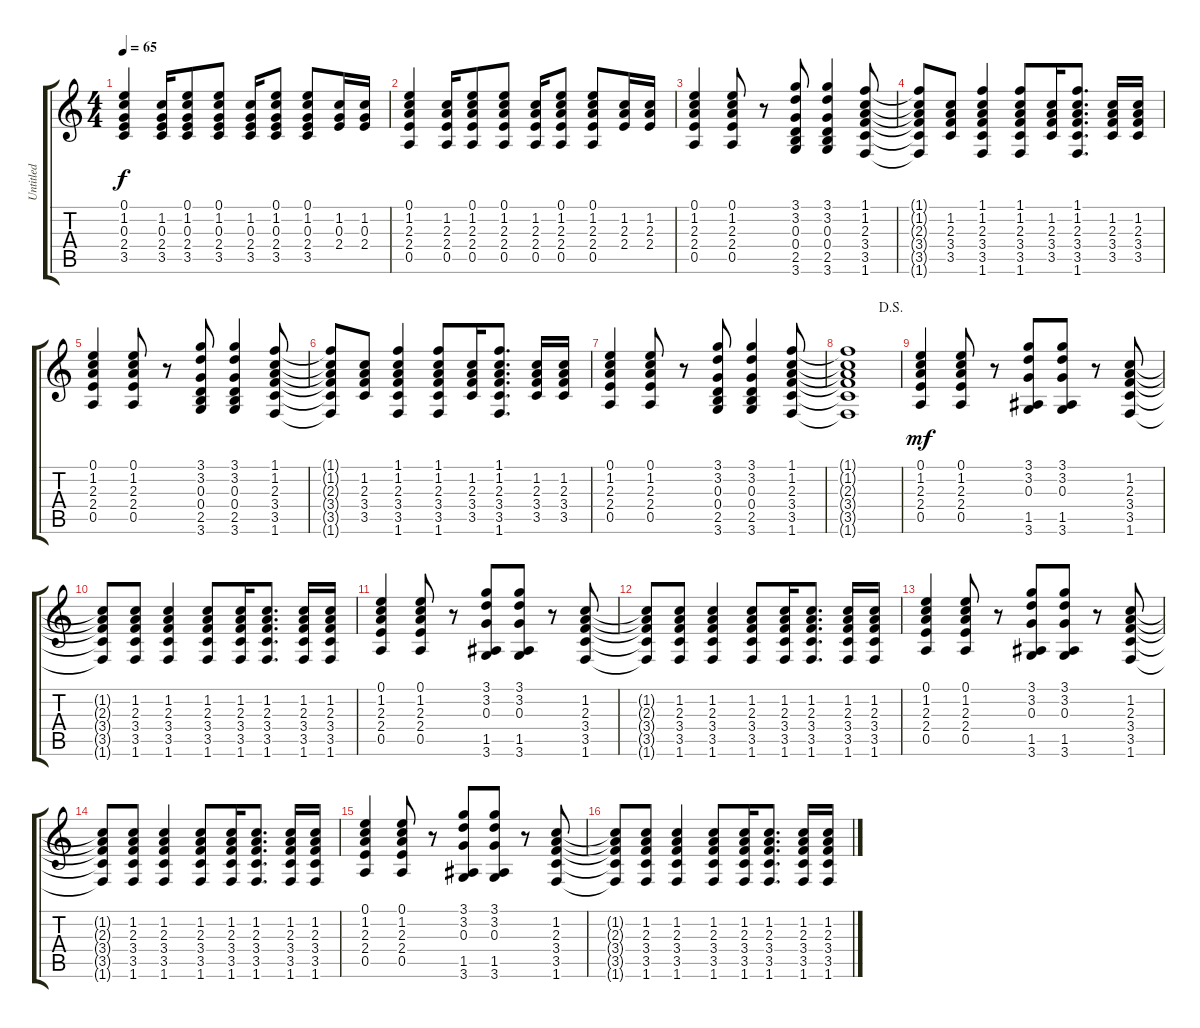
\track ("Untitled" "Untitled") {instrument distortionguitar}
\staff {score tabs}
\tuning (E4 B3 G3 D3 A2 E2) {hide}
\ts (4 4)
\tempo 65
\clef g2
\ks c
(0.1 1.2 0.3 2.4 3.5).4{dy f} (1.2 0.3 2.4 3.5).16 (0.1 1.2 0.3 2.4 3.5).8 (0.1 1.2 0.3 2.4 3.5).8 (1.2 0.3 2.4 3.5).16 (0.1 1.2 0.3 2.4 3.5).8 (0.1 1.2 0.3 2.4 3.5).8 (1.2 0.3 2.4).16 (1.2 0.3 2.4).16 |
(0.1 1.2 2.3 2.4 0.5).4 (1.2 2.3 2.4 0.5).16 (0.1 1.2 2.3 2.4 0.5).8 (0.1 1.2 2.3 2.4 0.5).8 (1.2 2.3 2.4 0.5).16 (0.1 1.2 2.3 2.4 0.5).8 (0.1 1.2 2.3 2.4 0.5).8 (1.2 2.3 2.4).16 (1.2 2.3 2.4).16 |
(0.1 1.2 2.3 2.4 0.5).4 (0.1 1.2 2.3 2.4 0.5).8 r.8 (3.1 3.2 0.3 0.4 2.5 3.6).8 (3.1 3.2 0.3 0.4 2.5 3.6).4 (1.1 1.2 2.3 3.4 3.5 1.6).8 |
(1.1{t} 1.2{t} 2.3{t} 3.4{t} 3.5{t} 1.6{t}).8 (1.2 2.3 3.4 3.5).8 (1.1 1.2 2.3 3.4 3.5 1.6).4 (1.1 1.2 2.3 3.4 3.5 1.6).8 (1.2 2.3 3.4 3.5).16 (1.1 1.2 2.3 3.4 3.5 1.6).8{d} (1.2 2.3 3.4 3.5).16 (1.2 2.3 3.4 3.5).16 |
(0.1 1.2 2.3 2.4 0.5).4 (0.1 1.2 2.3 2.4 0.5).8 r.8 (3.1 3.2 0.3 0.4 2.5 3.6).8 (3.1 3.2 0.3 0.4 2.5 3.6).4 (1.1 1.2 2.3 3.4 3.5 1.6).8 |
(1.1{t} 1.2{t} 2.3{t} 3.4{t} 3.5{t} 1.6{t}).8 (1.2 2.3 3.4 3.5).8 (1.1 1.2 2.3 3.4 3.5 1.6).4 (1.1 1.2 2.3 3.4 3.5 1.6).8 (1.2 2.3 3.4 3.5).16 (1.1 1.2 2.3 3.4 3.5 1.6).8{d} (1.2 2.3 3.4 3.5).16 (1.2 2.3 3.4 3.5).16 |
(0.1 1.2 2.3 2.4 0.5).4 (0.1 1.2 2.3 2.4 0.5).8 r.8 (3.1 3.2 0.3 0.4 2.5 3.6).8 (3.1 3.2 0.3 0.4 2.5 3.6).4 (1.1 1.2 2.3 3.4 3.5 1.6).8 |
\jump dalsegno
(1.1{t} 1.2{t} 2.3{t} 3.4{t} 3.5{t} 1.6{t}).1 |
(0.1 1.2 2.3 2.4 0.5).4{dy mf} (0.1 1.2 2.3 2.4 0.5).8 r.8 (3.1 3.2 0.3 1.5 3.6).8 (3.1 3.2 0.3 1.5 3.6).8 r.8 (1.2 2.3 3.4 3.5 1.6).8 |
(1.2{t} 2.3{t} 3.4{t} 3.5{t} 1.6{t}).8 (1.2 2.3 3.4 3.5 1.6).8 (1.2 2.3 3.4 3.5 1.6).4 (1.2 2.3 3.4 3.5 1.6).8 (1.2 2.3 3.4 3.5 1.6).16 (1.2 2.3 3.4 3.5 1.6).8{d} (1.2 2.3 3.4 3.5 1.6).16 (1.2 2.3 3.4 3.5 1.6).16 |
(0.1 1.2 2.3 2.4 0.5).4 (0.1 1.2 2.3 2.4 0.5).8 r.8 (3.1 3.2 0.3 1.5 3.6).8 (3.1 3.2 0.3 1.5 3.6).8 r.8 (1.2 2.3 3.4 3.5 1.6).8 |
(1.2{t} 2.3{t} 3.4{t} 3.5{t} 1.6{t}).8 (1.2 2.3 3.4 3.5 1.6).8 (1.2 2.3 3.4 3.5 1.6).4 (1.2 2.3 3.4 3.5 1.6).8 (1.2 2.3 3.4 3.5 1.6).16 (1.2 2.3 3.4 3.5 1.6).8{d} (1.2 2.3 3.4 3.5 1.6).16 (1.2 2.3 3.4 3.5 1.6).16 |
(0.1 1.2 2.3 2.4 0.5).4 (0.1 1.2 2.3 2.4 0.5).8 r.8 (3.1 3.2 0.3 1.5 3.6).8 (3.1 3.2 0.3 1.5 3.6).8 r.8 (1.2 2.3 3.4 3.5 1.6).8 |
(1.2{t} 2.3{t} 3.4{t} 3.5{t} 1.6{t}).8 (1.2 2.3 3.4 3.5 1.6).8 (1.2 2.3 3.4 3.5 1.6).4 (1.2 2.3 3.4 3.5 1.6).8 (1.2 2.3 3.4 3.5 1.6).16 (1.2 2.3 3.4 3.5 1.6).8{d} (1.2 2.3 3.4 3.5 1.6).16 (1.2 2.3 3.4 3.5 1.6).16 |
(0.1 1.2 2.3 2.4 0.5).4 (0.1 1.2 2.3 2.4 0.5).8 r.8 (3.1 3.2 0.3 1.5 3.6).8 (3.1 3.2 0.3 1.5 3.6).8 r.8 (1.2 2.3 3.4 3.5 1.6).8 |
(1.2{t} 2.3{t} 3.4{t} 3.5{t} 1.6{t}).8 (1.2 2.3 3.4 3.5 1.6).8 (1.2 2.3 3.4 3.5 1.6).4 (1.2 2.3 3.4 3.5 1.6).8 (1.2 2.3 3.4 3.5 1.6).16 (1.2 2.3 3.4 3.5 1.6).8{d} (1.2 2.3 3.4 3.5 1.6).16 (1.2 2.3 3.4 3.5 1.6).16
